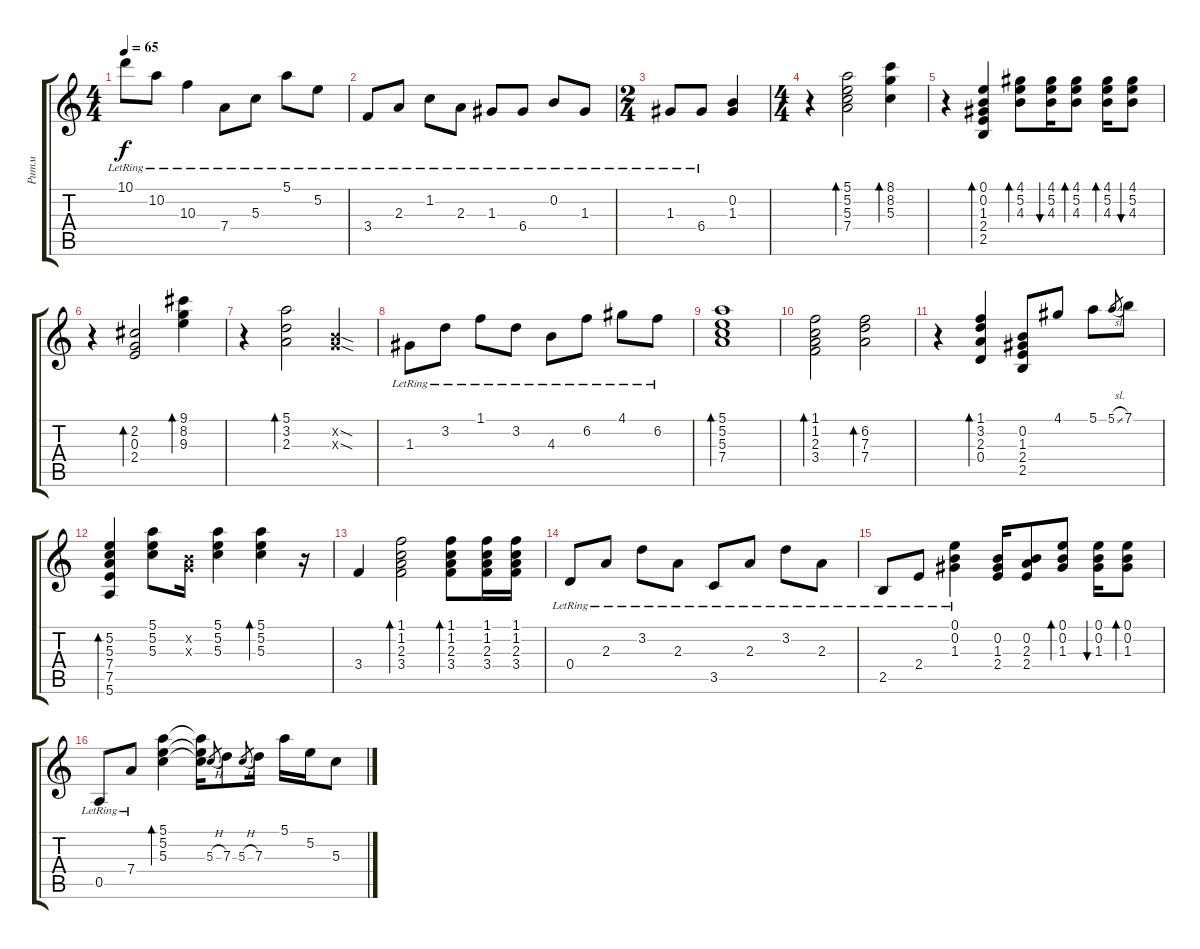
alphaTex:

\track ("Ритм" "Ритм") {instrument electricguitarclean}
\staff {score tabs}
\tuning (E4 B3 G3 D3 A2 E2) {hide}
\ts (4 4)
\tempo 65
\clef g2
\ks c
10.1{lr}.8{dy f} 10.2{lr}.8 10.3{lr}.4 7.4{lr}.8 5.3{lr}.8 5.1{lr}.8 5.2{lr}.8 |
3.4{lr}.8 2.3{lr}.8 1.2{lr}.8 2.3{lr}.8 1.3{lr}.8 6.4{lr}.8 0.2{lr}.8 1.3{lr}.8 |
\ts (2 4)
1.3{lr}.8 6.4{lr}.8 (0.2 1.3).4 |
\ts (4 4)
r.4 (5.1 5.2 5.3 7.4).2{bd 120} (8.1 8.2 5.3).4{bd 120} |
r.4 (0.1 0.2 1.3 2.4 2.5).4{bd 120} (4.1 5.2 4.3).8{bd 60} (4.1 5.2 4.3).16{bu 60} (4.1 5.2 4.3).8{bd 60} (4.1 5.2 4.3).16{bd 120} (4.1 5.2 4.3).8{bu 60} |
r.4 (2.2 0.3 2.4).2{bd 120} (9.1 8.2 9.3).4{bd 120} |
r.4 (5.1 3.2 2.3).2{bd 240} (0.2{sod x} 0.3{sod x}).4 |
1.3{lr}.8 3.2{lr}.8 1.1{lr}.8 3.2{lr}.8 4.3{lr}.8 6.2{lr}.8 4.1{lr}.8 6.2{lr}.8 |
(5.1 5.2 5.3 7.4).1{bd 60} |
(1.1 1.2 2.3 3.4).2{bd 60} (6.2 7.3 7.4).2{bd 60} |
r.4 (1.1 3.2 2.3 0.4).4{bd 120} (0.2 1.3 2.4 2.5).8 4.1.8 5.1.8 5.1{sl}.8{gr} 7.1.8 |
(5.2 5.3 7.4 7.5 5.6).4{bd 120} (5.1 5.2 5.3).8 (0.2{x} 0.3{x}).16 (5.1 5.2 5.3).4 (5.1 5.2 5.3).4{bd 240} r.16 |
3.4.4 (1.1 1.2 2.3 3.4).2{bd 120} (1.1 1.2 2.3 3.4).8{bd 120} (1.1 1.2 2.3 3.4).16 (1.1 1.2 2.3 3.4).16 |
0.4{lr}.8 2.3{lr}.8 3.2{lr}.8 2.3{lr}.8 3.5{lr}.8 2.3{lr}.8 3.2{lr}.8 2.3{lr}.8 |
2.5{lr}.8 2.4{lr}.8 (0.1 0.2{lr} 1.3).4 (0.2 1.3 2.4).16 (0.2 2.3 2.4).8 (0.1 0.2 1.3).8{bd 60} (0.1 0.2 1.3).16{bu 60} (0.1 0.2 1.3).8{bd 60} |
0.5{lr}.8 7.4{lr}.8 (5.1 5.2 5.3).4{bd 120} (5.1{t} 5.2{t} 5.3{t}).16 5.3{h}.8{gr} 7.3.8 5.3{h}.8{gr} 7.3.16 5.1.16 5.2.16 5.3.8
